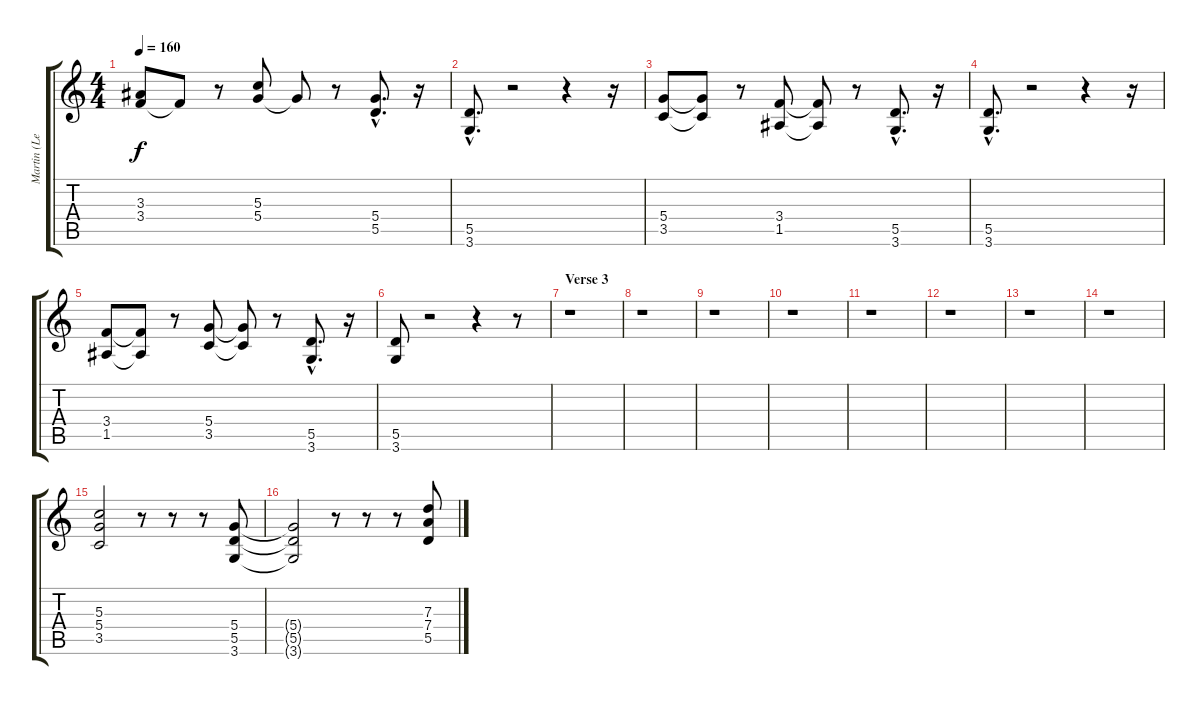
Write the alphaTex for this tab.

\track ("Martin (Lead Guitar)" "Martin (Le") {instrument distortionguitar}
\staff {score tabs}
\tuning (E4 B3 G3 D3 A2 E2) {hide}
\ts (4 4)
\tempo 160
\clef g2
\ks c
(3.3 3.4).8{dy f} 3.4{t}.8 r.8 (5.3 5.4).8 5.4{t}.8 r.8 (5.4{hac} 5.5{hac}).8{d} r.16 |
(5.5{hac} 3.6{hac}).8{d} r.2 r.4 r.16 |
(5.4 3.5).8 (5.4{t} 3.5{t}).8 r.8 (3.4 1.5).8 (3.4{t} 1.5{t}).8 r.8 (5.5{hac} 3.6{hac}).8{d} r.16 |
(5.5{hac} 3.6).8{d} r.2 r.4 r.16 |
(3.4 1.5).8 (3.4{t} 1.5{t}).8 r.8 (5.4 3.5).8 (5.4{t} 3.5{t}).8 r.8 (5.5{hac} 3.6{hac}).8{d} r.16 |
(5.5 3.6).8 r.2 r.4 r.8 |
\section ("" "Verse 3")
r.1 |
r.1 |
r.1 |
r.1 |
r.1 |
r.1 |
r.1 |
r.1 |
(5.3 5.4 3.5).2 r.8 r.8 r.8 (5.4 5.5 3.6).8 |
(5.4{t} 5.5{t} 3.6{t}).2 r.8 r.8 r.8 (7.3 7.4 5.5).8
